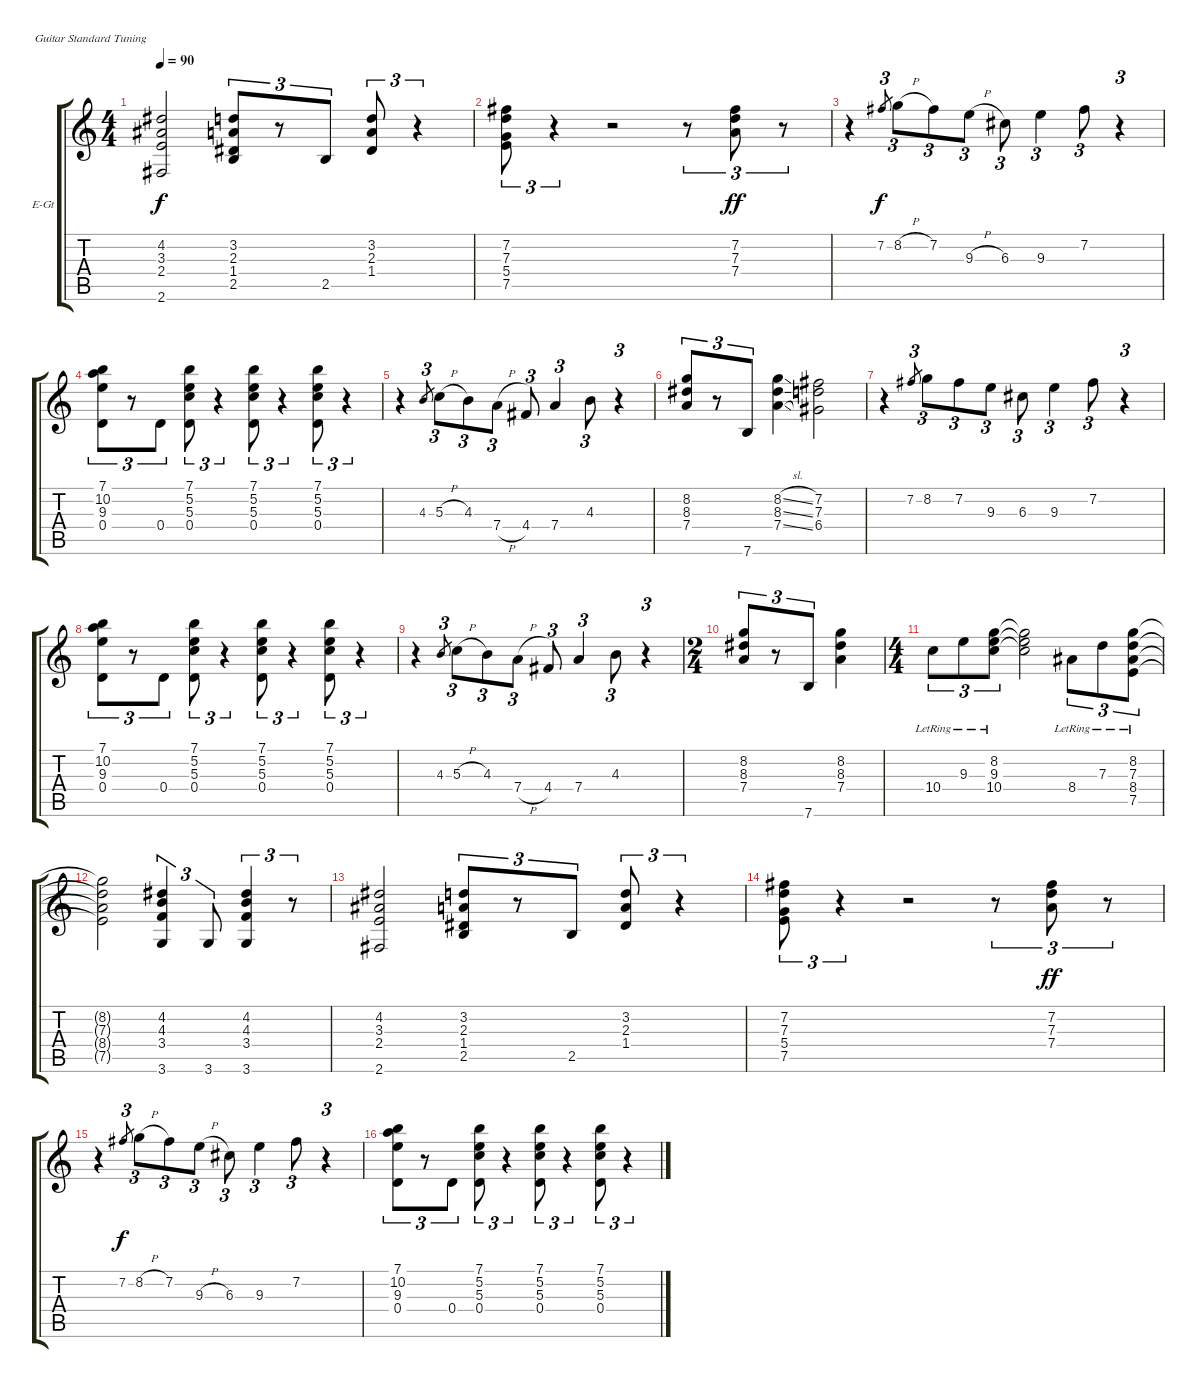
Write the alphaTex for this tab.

\defaultSystemsLayout 4
\bracketExtendMode groupsimilarinstruments
\firstSystemTrackNameOrientation horizontal
\otherSystemsTrackNameOrientation horizontal
\track ("Electric Guitar" "E-Gt") {instrument electricguitarclean}
\staff {score tabs}
\tuning (E4 B3 G3 D3 A2 E2)
\ts (4 4)
\tempo 90
\clef g2
\ks c
(4.2 3.3 2.4 2.6).2{dy f} (2.5 1.4 2.3 3.2).8{tu (3 2)} r.8{tu (3 2)} 2.5.8{tu (3 2)} (1.4 2.3 3.2).8{tu (3 2)} r.4{tu (3 2)} |
(7.3 7.2 5.4 7.5).8{tu (3 2)} r.4{tu (3 2)} r.2 r.8{tu (3 2)} (7.4 7.3 7.2).8{tu (3 2) dy ff} r.8{tu (3 2)} |
r.4 7.2.8{tu (3 2) gr dy f} 8.2{h}.8{tu (3 2)} 7.2.8{tu (3 2)} 9.3{h}.8{tu (3 2)} 6.3.8{tu (3 2)} 9.3.4{tu (3 2)} 7.2.8{tu (3 2)} r.4{tu (3 2)} |
(7.1 10.2 0.4 9.3).8{tu (3 2)} r.8{tu (3 2)} 0.4.8{tu (3 2)} (0.4 7.1 5.2 5.3).8{tu (3 2)} r.4{tu (3 2)} (7.1 5.2 5.3 0.4).8{tu (3 2)} r.4{tu (3 2)} (0.4 5.3 5.2 7.1).8{tu (3 2)} r.4{tu (3 2)} |
r.4 4.3.8{tu (3 2) gr} 5.3{h}.8{tu (3 2)} 4.3.8{tu (3 2)} 7.4{h}.8{tu (3 2)} 4.4.8{tu (3 2)} 7.4.4{tu (3 2)} 4.3.8{tu (3 2)} r.4{tu (3 2)} |
(8.2 8.3 7.4).8{tu (3 2)} r.8{tu (3 2)} 7.6.8{tu (3 2)} (8.3{sl} 8.2{sl} 7.4{sl}).4 (6.4 7.3 7.2).2 |
r.4 7.2.8{tu (3 2) gr} 8.2.8{tu (3 2)} 7.2.8{tu (3 2)} 9.3.8{tu (3 2)} 6.3.8{tu (3 2)} 9.3.4{tu (3 2)} 7.2.8{tu (3 2)} r.4{tu (3 2)} |
(7.1 10.2 0.4 9.3).8{tu (3 2)} r.8{tu (3 2)} 0.4.8{tu (3 2)} (0.4 7.1 5.2 5.3).8{tu (3 2)} r.4{tu (3 2)} (7.1 5.2 5.3 0.4).8{tu (3 2)} r.4{tu (3 2)} (0.4 5.3 5.2 7.1).8{tu (3 2)} r.4{tu (3 2)} |
r.4 4.3.8{tu (3 2) gr} 5.3{h}.8{tu (3 2)} 4.3.8{tu (3 2)} 7.4{h}.8{tu (3 2)} 4.4.8{tu (3 2)} 7.4.4{tu (3 2)} 4.3.8{tu (3 2)} r.4{tu (3 2)} |
\ts (2 4)
(8.2 8.3 7.4).8{tu (3 2)} r.8{tu (3 2)} 7.6.8{tu (3 2)} (8.3 8.2 7.4).4 |
\ts (4 4)
10.4{lr}.8{tu (3 2)} 9.3{lr}.8{tu (3 2)} (8.2{lr} 10.4 9.3).8{tu (3 2)} (8.2{t} 10.4{t} 9.3{t}).2 8.4{lr}.8{tu (3 2)} 7.3{lr}.8{tu (3 2)} (8.2{lr} 7.3 8.4 7.5).8{tu (3 2)} |
(8.2{t} 7.3{t} 8.4{t} 7.5{t}).2 (3.4 4.3 4.2 3.6).4{tu (3 2)} 3.6.8{tu (3 2)} (3.4 4.3 4.2 3.6).4{tu (3 2)} r.8{tu (3 2)} |
(4.2 3.3 2.4 2.6).2 (2.5 1.4 2.3 3.2).8{tu (3 2)} r.8{tu (3 2)} 2.5.8{tu (3 2)} (1.4 2.3 3.2).8{tu (3 2)} r.4{tu (3 2)} |
(7.3 7.2 5.4 7.5).8{tu (3 2)} r.4{tu (3 2)} r.2 r.8{tu (3 2)} (7.4 7.3 7.2).8{tu (3 2) dy ff} r.8{tu (3 2)} |
r.4 7.2.8{tu (3 2) gr dy f} 8.2{h}.8{tu (3 2)} 7.2.8{tu (3 2)} 9.3{h}.8{tu (3 2)} 6.3.8{tu (3 2)} 9.3.4{tu (3 2)} 7.2.8{tu (3 2)} r.4{tu (3 2)} |
(7.1 10.2 0.4 9.3).8{tu (3 2)} r.8{tu (3 2)} 0.4.8{tu (3 2)} (0.4 7.1 5.2 5.3).8{tu (3 2)} r.4{tu (3 2)} (7.1 5.2 5.3 0.4).8{tu (3 2)} r.4{tu (3 2)} (0.4 5.3 5.2 7.1).8{tu (3 2)} r.4{tu (3 2)}
